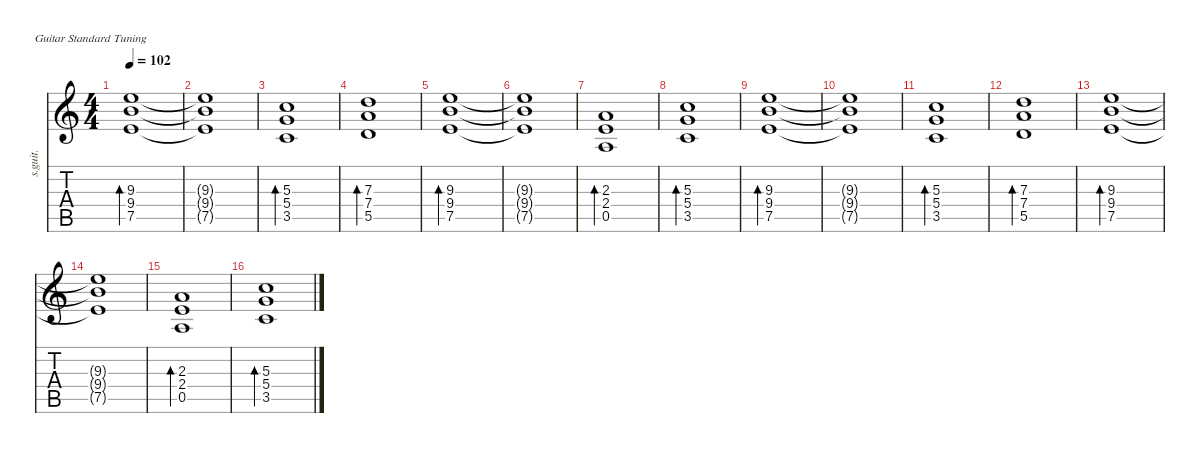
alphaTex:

\defaultSystemsLayout 4
\hideDynamics
\bracketExtendMode nobrackets
\track ("Rhythm Guitar" "s.guit.") {instrument overdrivenguitar}
\staff {score tabs}
\tuning (E4 B3 G3 D3 A2 E2)
\ts (4 4)
\tempo 102
\clef g2
\ks c
(9.3 9.4 7.5).1{bd 30 dy f} |
(9.3{t} 9.4{t} 7.5{t}).1 |
(5.3 5.4 3.5).1{bd 30} |
(7.3 7.4 5.5).1{bd 30} |
(9.3 9.4 7.5).1{bd 30} |
(9.3{t} 9.4{t} 7.5{t}).1 |
(2.3 2.4 0.5).1{bd 30} |
(5.3 5.4 3.5).1{bd 30} |
(9.3 9.4 7.5).1{bd 30} |
(9.3{t} 9.4{t} 7.5{t}).1 |
(5.3 5.4 3.5).1{bd 30} |
(7.3 7.4 5.5).1{bd 30} |
(9.3 9.4 7.5).1{bd 30} |
(9.3{t} 9.4{t} 7.5{t}).1 |
(2.3 2.4 0.5).1{bd 30} |
(5.3 5.4 3.5).1{bd 30}
